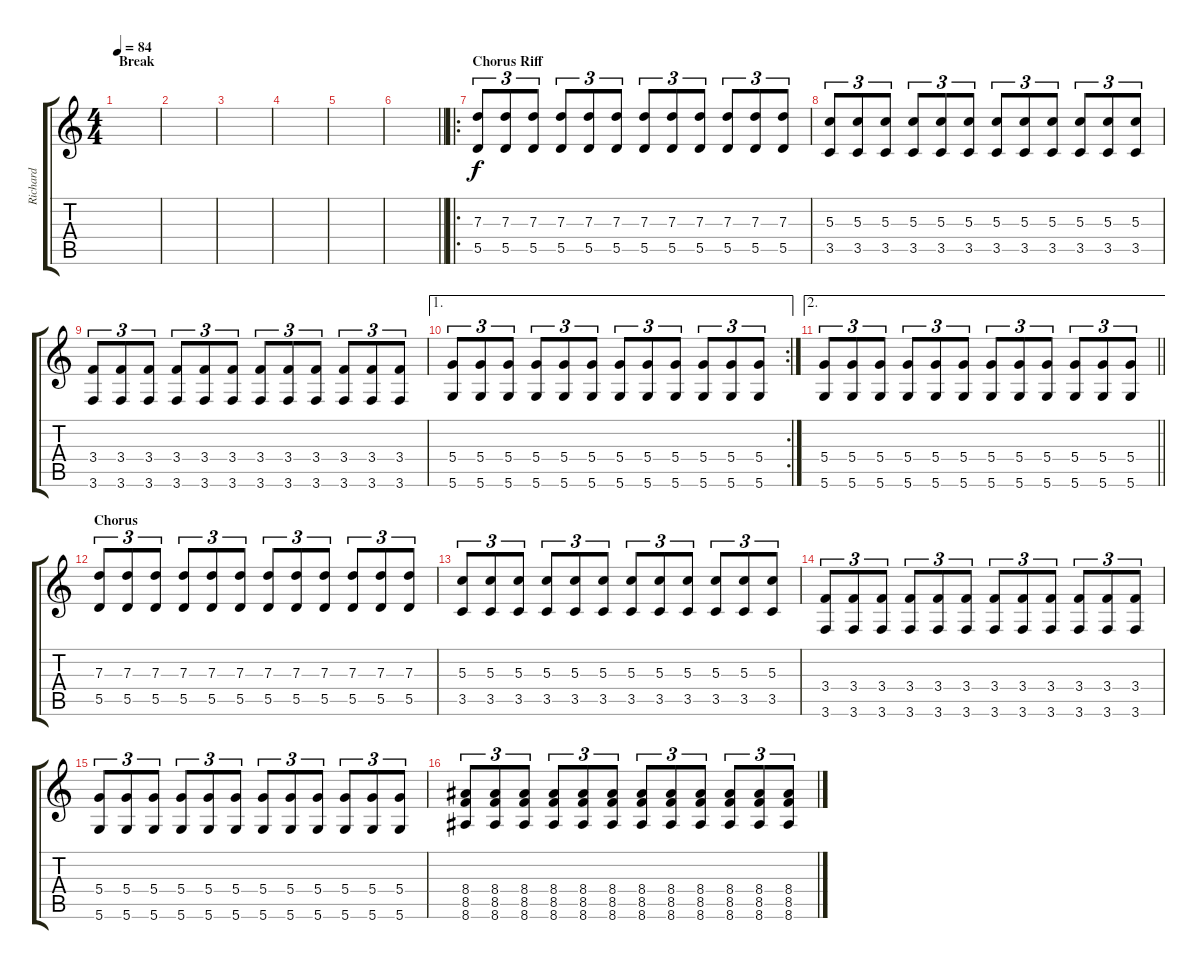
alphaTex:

\track ("Richard" "Richard") {instrument distortionguitar}
\staff {score tabs}
\tuning (E4 B3 G3 D3 A2 D2) {hide}
\ts (4 4)
\section ("" "Break")
\tempo 84
\clef g2
\ks c
|
|
|
|
|
\barLineRight lightlight
|
\ro
\section ("" "Chorus Riff")
(7.3 5.5).8{tu (3 2)} (7.3 5.5).8{tu (3 2)} (7.3 5.5).8{tu (3 2)} (7.3 5.5).8{tu (3 2)} (7.3 5.5).8{tu (3 2)} (7.3 5.5).8{tu (3 2)} (7.3 5.5).8{tu (3 2)} (7.3 5.5).8{tu (3 2)} (7.3 5.5).8{tu (3 2)} (7.3 5.5).8{tu (3 2)} (7.3 5.5).8{tu (3 2)} (7.3 5.5).8{tu (3 2)} |
(5.3 3.5).8{tu (3 2)} (5.3 3.5).8{tu (3 2)} (5.3 3.5).8{tu (3 2)} (5.3 3.5).8{tu (3 2)} (5.3 3.5).8{tu (3 2)} (5.3 3.5).8{tu (3 2)} (5.3 3.5).8{tu (3 2)} (5.3 3.5).8{tu (3 2)} (5.3 3.5).8{tu (3 2)} (5.3 3.5).8{tu (3 2)} (5.3 3.5).8{tu (3 2)} (5.3 3.5).8{tu (3 2)} |
(3.4 3.6).8{tu (3 2)} (3.4 3.6).8{tu (3 2)} (3.4 3.6).8{tu (3 2)} (3.4 3.6).8{tu (3 2)} (3.4 3.6).8{tu (3 2)} (3.4 3.6).8{tu (3 2)} (3.4 3.6).8{tu (3 2)} (3.4 3.6).8{tu (3 2)} (3.4 3.6).8{tu (3 2)} (3.4 3.6).8{tu (3 2)} (3.4 3.6).8{tu (3 2)} (3.4 3.6).8{tu (3 2)} |
\ae 1
\rc 2
(5.4 5.6).8{tu (3 2)} (5.4 5.6).8{tu (3 2)} (5.4 5.6).8{tu (3 2)} (5.4 5.6).8{tu (3 2)} (5.4 5.6).8{tu (3 2)} (5.4 5.6).8{tu (3 2)} (5.4 5.6).8{tu (3 2)} (5.4 5.6).8{tu (3 2)} (5.4 5.6).8{tu (3 2)} (5.4 5.6).8{tu (3 2)} (5.4 5.6).8{tu (3 2)} (5.4 5.6).8{tu (3 2)} |
\ae 2
\barLineRight lightlight
(5.4 5.6).8{tu (3 2)} (5.4 5.6).8{tu (3 2)} (5.4 5.6).8{tu (3 2)} (5.4 5.6).8{tu (3 2)} (5.4 5.6).8{tu (3 2)} (5.4 5.6).8{tu (3 2)} (5.4 5.6).8{tu (3 2)} (5.4 5.6).8{tu (3 2)} (5.4 5.6).8{tu (3 2)} (5.4 5.6).8{tu (3 2)} (5.4 5.6).8{tu (3 2)} (5.4 5.6).8{tu (3 2)} |
\section ("" "Chorus")
(7.3 5.5).8{tu (3 2)} (7.3 5.5).8{tu (3 2)} (7.3 5.5).8{tu (3 2)} (7.3 5.5).8{tu (3 2)} (7.3 5.5).8{tu (3 2)} (7.3 5.5).8{tu (3 2)} (7.3 5.5).8{tu (3 2)} (7.3 5.5).8{tu (3 2)} (7.3 5.5).8{tu (3 2)} (7.3 5.5).8{tu (3 2)} (7.3 5.5).8{tu (3 2)} (7.3 5.5).8{tu (3 2)} |
(5.3 3.5).8{tu (3 2)} (5.3 3.5).8{tu (3 2)} (5.3 3.5).8{tu (3 2)} (5.3 3.5).8{tu (3 2)} (5.3 3.5).8{tu (3 2)} (5.3 3.5).8{tu (3 2)} (5.3 3.5).8{tu (3 2)} (5.3 3.5).8{tu (3 2)} (5.3 3.5).8{tu (3 2)} (5.3 3.5).8{tu (3 2)} (5.3 3.5).8{tu (3 2)} (5.3 3.5).8{tu (3 2)} |
(3.4 3.6).8{tu (3 2)} (3.4 3.6).8{tu (3 2)} (3.4 3.6).8{tu (3 2)} (3.4 3.6).8{tu (3 2)} (3.4 3.6).8{tu (3 2)} (3.4 3.6).8{tu (3 2)} (3.4 3.6).8{tu (3 2)} (3.4 3.6).8{tu (3 2)} (3.4 3.6).8{tu (3 2)} (3.4 3.6).8{tu (3 2)} (3.4 3.6).8{tu (3 2)} (3.4 3.6).8{tu (3 2)} |
(5.4 5.6).8{tu (3 2)} (5.4 5.6).8{tu (3 2)} (5.4 5.6).8{tu (3 2)} (5.4 5.6).8{tu (3 2)} (5.4 5.6).8{tu (3 2)} (5.4 5.6).8{tu (3 2)} (5.4 5.6).8{tu (3 2)} (5.4 5.6).8{tu (3 2)} (5.4 5.6).8{tu (3 2)} (5.4 5.6).8{tu (3 2)} (5.4 5.6).8{tu (3 2)} (5.4 5.6).8{tu (3 2)} |
(8.4 8.5 8.6).8{tu (3 2)} (8.4 8.5 8.6).8{tu (3 2)} (8.4 8.5 8.6).8{tu (3 2)} (8.4 8.5 8.6).8{tu (3 2)} (8.4 8.5 8.6).8{tu (3 2)} (8.4 8.5 8.6).8{tu (3 2)} (8.4 8.5 8.6).8{tu (3 2)} (8.4 8.5 8.6).8{tu (3 2)} (8.4 8.5 8.6).8{tu (3 2)} (8.4 8.5 8.6).8{tu (3 2)} (8.4 8.5 8.6).8{tu (3 2)} (8.4 8.5 8.6).8{tu (3 2)}
